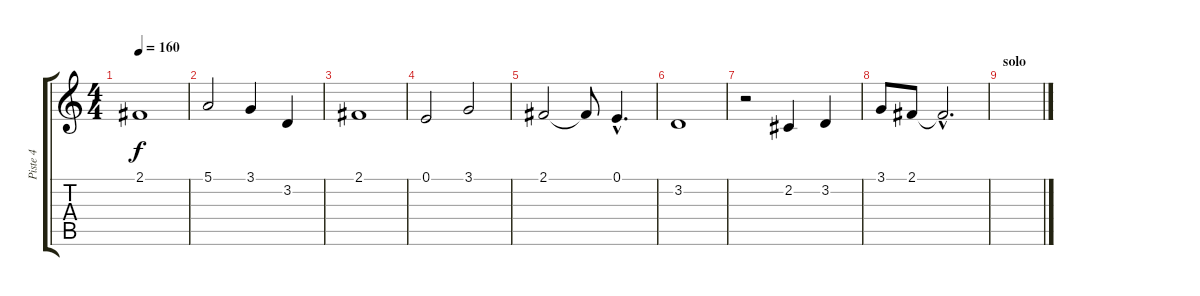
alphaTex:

\track ("Piste 4" "Piste 4") {instrument oboe}
\staff {score tabs}
\tuning (E4 B3 G3 D3 A2 E2) {hide}
\ts (4 4)
\tempo 160
\clef g2
\ks c
2.1{t}.1{dy f} |
5.1.2 3.1.4 3.2.4 |
2.1.1 |
0.1.2 3.1.2 |
2.1.2 2.1{t}.8 0.1{hac}.4{d} |
3.2.1 |
r.2 2.2.4 3.2.4 |
3.1.8 2.1.8 2.1{hac t}.2{d} |
\section ("" "solo")
